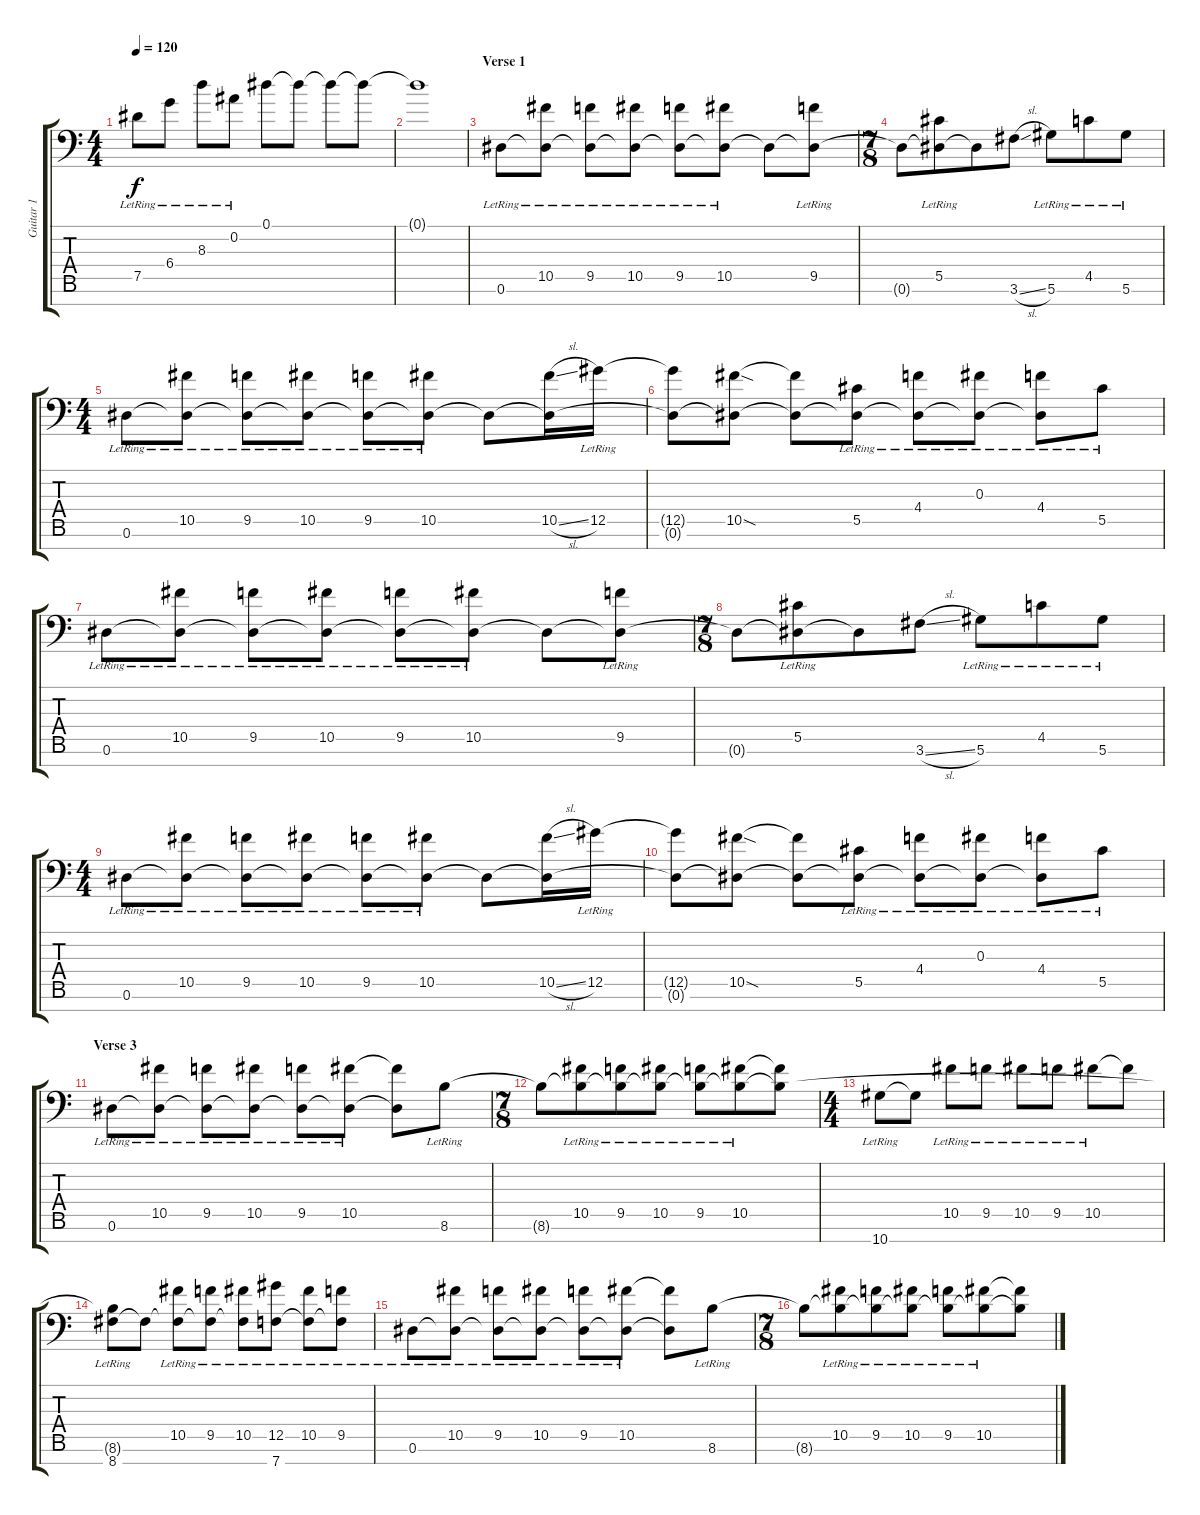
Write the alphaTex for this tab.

\track ("Guitar 1" "Guitar 1") {instrument electricguitarjazz}
\staff {score tabs}
\tuning (Eb4 Bb3 Gb3 Db3 Ab2 Eb2 Bb1) {hide}
\ts (4 4)
\tempo 120
\clef f4
\ks c
7.5{lr}.8{dy f} 6.4{lr}.8 8.3{lr}.8 0.2{lr}.8 0.1.8 0.1{t}.8 0.1{t}.8 0.1{t}.8 |
0.1{t}.1 |
\section ("" "Verse 1")
0.6{lr}.8 (10.5{lr} 0.6{t}).8 (9.5{lr} 0.6{t}).8 (10.5{lr} 0.6{t}).8 (9.5{lr} 0.6{t}).8 (10.5{lr} 0.6{t}).8 0.6{t}.8 (9.5{lr} 0.6{t}).8 |
\ts (7 8)
0.6{t}.8 (5.5{lr} 0.6{t}).8 0.6{t}.8 3.6{sl}.8 5.6{lr}.8 4.5{lr}.8 5.6{lr}.8 |
\ts (4 4)
0.6{lr}.8 (10.5{lr} 0.6{t}).8 (9.5{lr} 0.6{t}).8 (10.5{lr} 0.6{t}).8 (9.5{lr} 0.6{t}).8 (10.5{lr} 0.6{t}).8 0.6{t}.8 (10.5{sl} 0.6{t}).16 12.5{lr}.16 |
(12.5{t} 0.6{t}).8 (10.5{sod} 0.6{t}).8 (10.5{t} 0.6{t}).8 (5.5{lr} 0.6{t}).8 (4.4{lr} 0.6{t}).8 (0.3{lr} 0.6{t}).8 (4.4{lr} 0.6{t}).8 5.5{lr}.8 |
0.6{lr}.8 (10.5{lr} 0.6{t}).8 (9.5{lr} 0.6{t}).8 (10.5{lr} 0.6{t}).8 (9.5{lr} 0.6{t}).8 (10.5{lr} 0.6{t}).8 0.6{t}.8 (9.5{lr} 0.6{t}).8 |
\ts (7 8)
0.6{t}.8 (5.5{lr} 0.6{t}).8 0.6{t}.8 3.6{sl}.8 5.6{lr}.8 4.5{lr}.8 5.6{lr}.8 |
\ts (4 4)
0.6{lr}.8 (10.5{lr} 0.6{t}).8 (9.5{lr} 0.6{t}).8 (10.5{lr} 0.6{t}).8 (9.5{lr} 0.6{t}).8 (10.5{lr} 0.6{t}).8 0.6{t}.8 (10.5{sl} 0.6{t}).16 12.5{lr}.16 |
(12.5{t} 0.6{t}).8 (10.5{sod} 0.6{t}).8 (10.5{t} 0.6{t}).8 (5.5{lr} 0.6{t}).8 (4.4{lr} 0.6{t}).8 (0.3{lr} 0.6{t}).8 (4.4{lr} 0.6{t}).8 5.5{lr}.8 |
\section ("" "Verse 3")
0.6{lr}.8 (10.5{lr} 0.6{t}).8 (9.5{lr} 0.6{t}).8 (10.5{lr} 0.6{t}).8 (9.5{lr} 0.6{t}).8 (10.5{lr} 0.6{t}).8 (10.5{t} 0.6{t}).8 8.6{lr}.8 |
\ts (7 8)
8.6{t}.8 (10.5{lr} 8.6{t}).8 (9.5{lr} 8.6{t}).8 (10.5{lr} 8.6{t}).8 (9.5{lr} 8.6{t}).8 (10.5{lr} 8.6{t}).8 (10.5{t} 8.6{t}).8 |
\ts (4 4)
10.7{lr}.8 10.7{t}.8 10.5{lr}.8 9.5{lr}.8 10.5{lr}.8 9.5{lr}.8 10.5{lr}.8 10.5{t}.8 |
(8.6{t} 8.7{lr}).8 8.7{t}.8 (10.5{lr} 8.7{t}).8 (9.5{lr} 8.7{t}).8 (10.5{lr} 8.7{t}).8 (12.5{lr} 7.7{lr}).8 (10.5{lr} 7.7{t}).8 (9.5{lr} 7.7{t}).8 |
0.6{lr}.8 (10.5{lr} 0.6{t}).8 (9.5{lr} 0.6{t}).8 (10.5{lr} 0.6{t}).8 (9.5{lr} 0.6{t}).8 (10.5{lr} 0.6{t}).8 (10.5{t} 0.6{t}).8 8.6{lr}.8 |
\ts (7 8)
8.6{t}.8 (10.5{lr} 8.6{t}).8 (9.5{lr} 8.6{t}).8 (10.5{lr} 8.6{t}).8 (9.5{lr} 8.6{t}).8 (10.5{lr} 8.6{t}).8 (10.5{t} 8.6{t}).8
